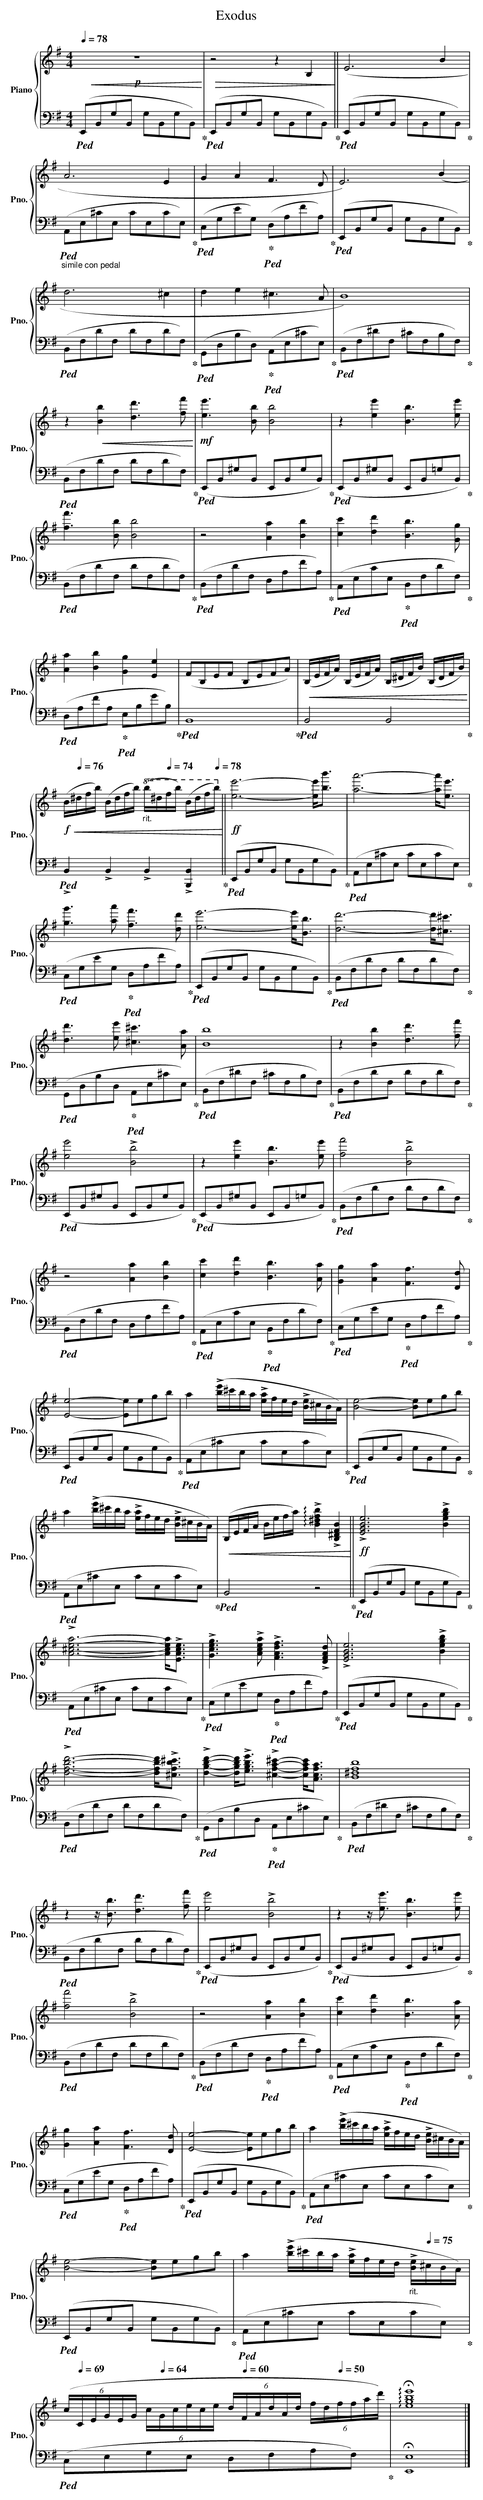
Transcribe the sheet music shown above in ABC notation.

X:1
T:Exodus
%%score { 1 | 2 }
L:1/16
Q:1/4=78
M:4/4
K:G
V:1 treble nm="Piano" snm="Pno."
V:2 bass
L:1/8
V:1
!p!!<(! z16!<)! |!>(! z8 z4 B,4!>)! || (E12 B4 |$ A12 E4 | G4 A4 F6 D2 | E12) (B4 |$ d12 ^c4 | %7
 d4 e4 ^c6 A2 | B16) |$ z4!<(! [Bb]4 [dd']6 [ff']2!<)! |!mf! [ee']6 [Bb]2 [Bb]8 | %11
 z4 [ee']4 [Bb]6 [ee']2 |$ [ff']6 [Bb]2 [Bb]8 | z8 [Aa]4 [Bb]4 | [cc']4 [dd']4 [Bb]6 [Gg]2 |$ %15
 [Aa]4 [Bb]4 [Gg]4 [Ee]4 | (F2B,2E2F2 B,2E2F2A2) |!<(! (B,EFA) (B,EFA) (B,^DFB) (B,DFB)!<)! |$ %18
!f!!<(! (B[Q:1/4=76]^dfb) (Bdfb)"_rit."!8va(! (b^d'[Q:1/4=74]f'b') (bd'f'[Q:1/4=78]b')!<)!!8va)! || %19
!ff! [e-e'-]12- [ee']2<[bb']2 | [a-a'-]12- [aa']2<[ee']2 |$ [gg']6 [aa']2 [ff']6 [dd']2 | %22
 [e-e'-]12- [ee']2<[Bb]2 | [d-d'-]12- [dd']2<[^c^c']2 |$ [dd']6 [ee']2 [^c^c']6 [Aa]2 | [Bb]16 | %26
 z4 [Bb]4 [dd']6 [ff']2 |$ [ee']8 !>![Bb]8 | z4 [ee']4 [Bb]6 [ee']2 | [ff']8 !>![Bb]8 |$ %30
 z8 [Aa]4 [Bb]4 | [cc']4 [dd']4 [Bb]6 [Aa]2 | [Gg]4 [Aa]4 [Ff]6 [Dd]2 |$ [E-e-]8- [Ee]2e2g2b2 | %34
 a4 (!>![be']^c'ba !>![ea]fed !>![Be]^cBA) | [B-e-]8- [Be]2e2g2b2 |$ %36
 a4 (!>![be']^c'ba !>![ea]fed !>![Be]^cBA) | %37
!<(! (B,EFA Befa) !arpeggio!!>![B^dfb]4 !>![B,^DFB]4!<)! ||!ff! !>![EGBe]12 !>![Begb]4 |$ %39
 !>![A-^c-e-a-]12- [Acea]2<!>![EAce]2 | !>![Gceg]6 !>![Acea]2 !>![FAdf]6 !>![DFAd]2 | %41
 !>![EGBe]12 !>![Begb]4 |$ !>![d-f-b-d'-]12- [dfbd']2<!>![^cfb^c']2 | %43
 !>![d-g-b-d'-]4- [dgbd']2<!>![egbe']2 !>![^c-f-a-^c'-]4- [cfac']2<[Acfa]2 | [B^dfb]16 |$ %45
 z4 z [Bb]3 [dd']6 [ff']2 | [ee']8 !>![Bb]8 | z4 z [ee']3 [Bb]6 [ee']2 |$ [ff']8 !>![Bb]8 | %49
 z8 [Aa]4 [Bb]4 | [cc']4 [dd']4 [Bb]6 [Aa]2 |$ [Gg]4 [Aa]4 [Ff]6 [Dd]2 | [E-e-]8- [Ee]2e2g2b2 | %53
 a4 (!>![be']^c'ba !>![ea]fed !>![Be]^cBA) |$ [B-e-]8- [Be]2e2g2b2 | %55
 a4 (!>![be']^c'ba !>![ea]fed"_rit." !>![Be][Q:1/4=75]^cBA) |$ %56
 (6:4:6(c[Q:1/4=69]CEGEG (6:4:6c[Q:1/4=64]Gcece (6:4:6d[Q:1/4=60]FAdAd (6:4:6fd[Q:1/4=50]ffad') | %57
 !arpeggio!!fermata![egbe']16 |] %58
V:2
!ped! (E,,B,,G,B,, G,B,,G,B,,)!ped-up! |!ped! (E,,B,,G,B,, G,B,,G,B,,)!ped-up! || %2
!ped! (E,,B,,G,B,, G,B,,G,B,,)!ped-up! |$"_simile con pedal"!ped! (A,,E,^CE, CE,CE,)!ped-up! | %4
!ped! (C,G,EG,)!ped-up!!ped! (D,A,FA,)!ped-up! |!ped! (E,,B,,G,B,, G,B,,G,B,,)!ped-up! |$ %6
!ped! (B,,F,DF, DF,DF,)!ped-up! |!ped! (G,,D,B,D,)!ped-up!!ped! (A,,E,^CE,)!ped-up! | %8
!ped! (B,,F,^DF, ^CF,B,F,)!ped-up! |$!ped! (B,,F,DF, DF,DF,)!ped-up! | %10
!ped! (E,,B,,^G,B,, E,,B,,G,B,,)!ped-up! |!ped! (E,,B,,^G,B,, E,,B,,=G,B,,)!ped-up! |$ %12
!ped! (B,,F,DF, DF,DF,)!ped-up! |!ped! (B,,F,DF, D,A,FA,)!ped-up! | %14
!ped! (A,,E,CE,!ped-up!!ped! B,,F,DF,)!ped-up! |$!ped! (D,A,FA,!ped-up!!ped! E,B,GB,)!ped-up! | %16
!ped! B,,8!ped-up! |!ped! B,,4 B,,4!ped-up! |$ %18
!ped! !>!B,,2 !>!B,,2 !>!B,,2 !>![B,,,B,,]2!ped-up! ||!ped! (E,,B,,G,B,, G,B,,G,B,,)!ped-up! | %20
!ped! (A,,E,^CE, CE,CE,)!ped-up! |$!ped! (C,G,EG,!ped-up!!ped! D,A,FA,)!ped-up! | %22
!ped! (E,,B,,G,B,, G,B,,G,B,,)!ped-up! |!ped! (B,,F,DF, DF,DF,)!ped-up! |$ %24
!ped! (G,,D,B,D,!ped-up!!ped! A,,E,^CE,)!ped-up! |!ped! (B,,F,^DF, ^CF,B,F,)!ped-up! | %26
!ped! (B,,F,DF, DF,DF,)!ped-up! |$!ped! (E,,B,,^G,B,, E,,B,,G,B,,)!ped-up! | %28
!ped! (E,,B,,^G,B,, E,,B,,=G,B,,)!ped-up! |!ped! (B,,F,DF, DF,DF,)!ped-up! |$ %30
!ped! (B,,F,DF, D,A,FA,)!ped-up! |!ped! (A,,E,CE,!ped-up!!ped! B,,F,DF,)!ped-up! | %32
!ped! (C,G,EG,!ped-up!!ped! D,A,FA,)!ped-up! |$!ped! (E,,B,,G,B,, G,B,,G,B,,)!ped-up! | %34
!ped! (A,,E,^CE, CE,CE,)!ped-up! |!ped! (E,,B,,G,B,, G,B,,G,B,,)!ped-up! |$ %36
!ped! (A,,E,^CE, CE,CE,)!ped-up! |!ped! B,,4 z4!ped-up! ||!ped! (E,,B,,G,B,, G,B,,G,B,,)!ped-up! |$ %39
!ped! (A,,E,^CE, CE,CE,)!ped-up! |!ped! (C,G,EG,!ped-up!!ped! D,A,FA,)!ped-up! | %41
!ped! (E,,B,,G,B,, G,B,,G,B,,)!ped-up! |$!ped! (B,,F,DF, DF,DF,)!ped-up! | %43
!ped! (G,,D,B,D,!ped-up!!ped! A,,E,^CE,)!ped-up! |!ped! (B,,F,^DF, ^CF,B,F,)!ped-up! |$ %45
!ped! (B,,F,DF, DF,DF,)!ped-up! |!ped! (E,,B,,^G,B,, E,,B,,G,B,,)!ped-up! | %47
!ped! (E,,B,,^G,B,, E,,B,,=G,B,,)!ped-up! |$!ped! (B,,F,DF, DF,DF,)!ped-up! | %49
!ped! (B,,F,DF,!ped-up!!ped! D,A,FA,)!ped-up! |!ped! (A,,E,CE,!ped-up!!ped! B,,F,DF,)!ped-up! |$ %51
!ped! (C,G,EG,!ped-up!!ped! D,A,FA,)!ped-up! |!ped! (E,,B,,G,B,, G,B,,G,B,,)!ped-up! | %53
!ped! (A,,E,^CE, CE,CE,)!ped-up! |$!ped! (E,,B,,G,B,, G,B,,G,B,,)!ped-up! | %55
!ped! (A,,E,^CE, CE,CE,)!ped-up! |$!ped! (C,E,G,E, D,F,A,F,)!ped-up! | !fermata![E,,E,]8 |] %58
